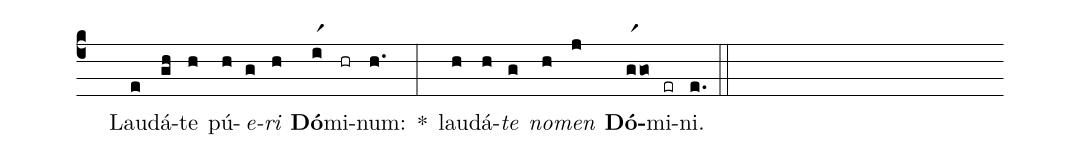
%%
(c4)
( )Lau(e)dá(gh)te(h) pú(h)<i>e</i>(g)<i>ri</i>(h) <b>Dó</b>(ir1)mi(hr)num:(h.) *(:)
lau(h)dá(h)<i>te</i>(g) <i>no</i>(h)<i>men</i>(j) <b>Dó</b>(gr1go)mi(er)ni.(e.) (::)
